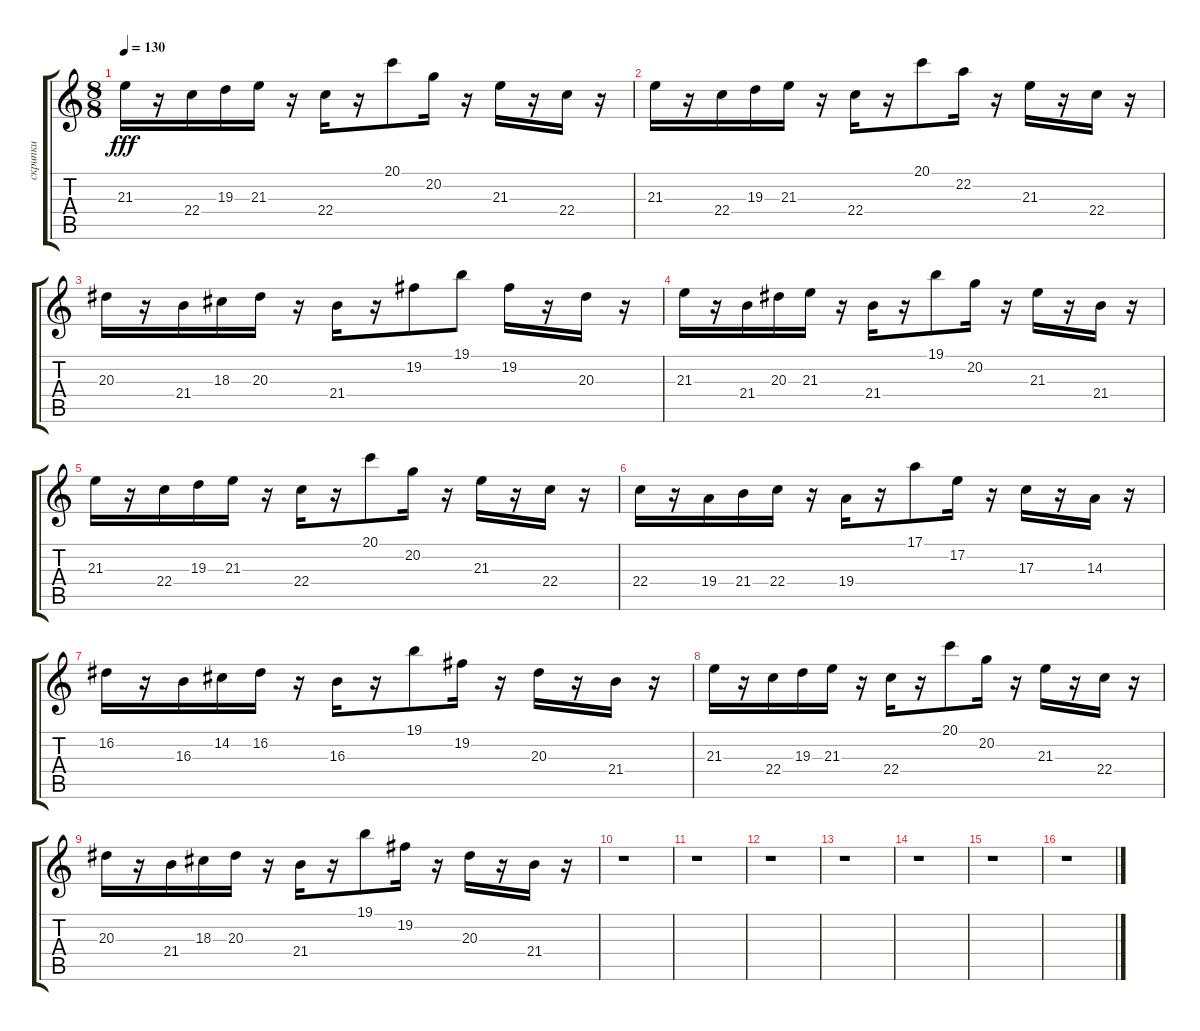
\track ("скрипки" "скрипки") {instrument stringensemble1}
\staff {score tabs}
\tuning (E4 B3 G3 D3 A2 E2) {hide}
\ts (8 8)
\tempo 130
\clef g2
\ks c
21.3.16{dy fff} r.16 22.4.16 19.3.16 21.3.16 r.16 22.4.16 r.16 20.1.8 20.2.16 r.16 21.3.16 r.16 22.4.16 r.16 |
21.3.16 r.16 22.4.16 19.3.16 21.3.16 r.16 22.4.16 r.16 20.1.8 22.2.16 r.16 21.3.16 r.16 22.4.16 r.16 |
20.3.16 r.16 21.4.16 18.3.16 20.3.16 r.16 21.4.16 r.16 19.2.8 19.1.8 19.2.16 r.16 20.3.16 r.16 |
21.3.16 r.16 21.4.16 20.3.16 21.3.16 r.16 21.4.16 r.16 19.1.8 20.2.16 r.16 21.3.16 r.16 21.4.16 r.16 |
21.3.16 r.16 22.4.16 19.3.16 21.3.16 r.16 22.4.16 r.16 20.1.8 20.2.16 r.16 21.3.16 r.16 22.4.16 r.16 |
22.4.16 r.16 19.4.16 21.4.16 22.4.16 r.16 19.4.16 r.16 17.1.8 17.2.16 r.16 17.3.16 r.16 14.3.16 r.16 |
16.2.16 r.16 16.3.16 14.2.16 16.2.16 r.16 16.3.16 r.16 19.1.8 19.2.16 r.16 20.3.16 r.16 21.4.16 r.16 |
21.3.16 r.16 22.4.16 19.3.16 21.3.16 r.16 22.4.16 r.16 20.1.8 20.2.16 r.16 21.3.16 r.16 22.4.16 r.16 |
20.3.16 r.16 21.4.16 18.3.16 20.3.16 r.16 21.4.16 r.16 19.1.8 19.2.16 r.16 20.3.16 r.16 21.4.16 r.16 |
r.1 |
r.1 |
r.1 |
r.1 |
r.1 |
r.1 |
r.1
